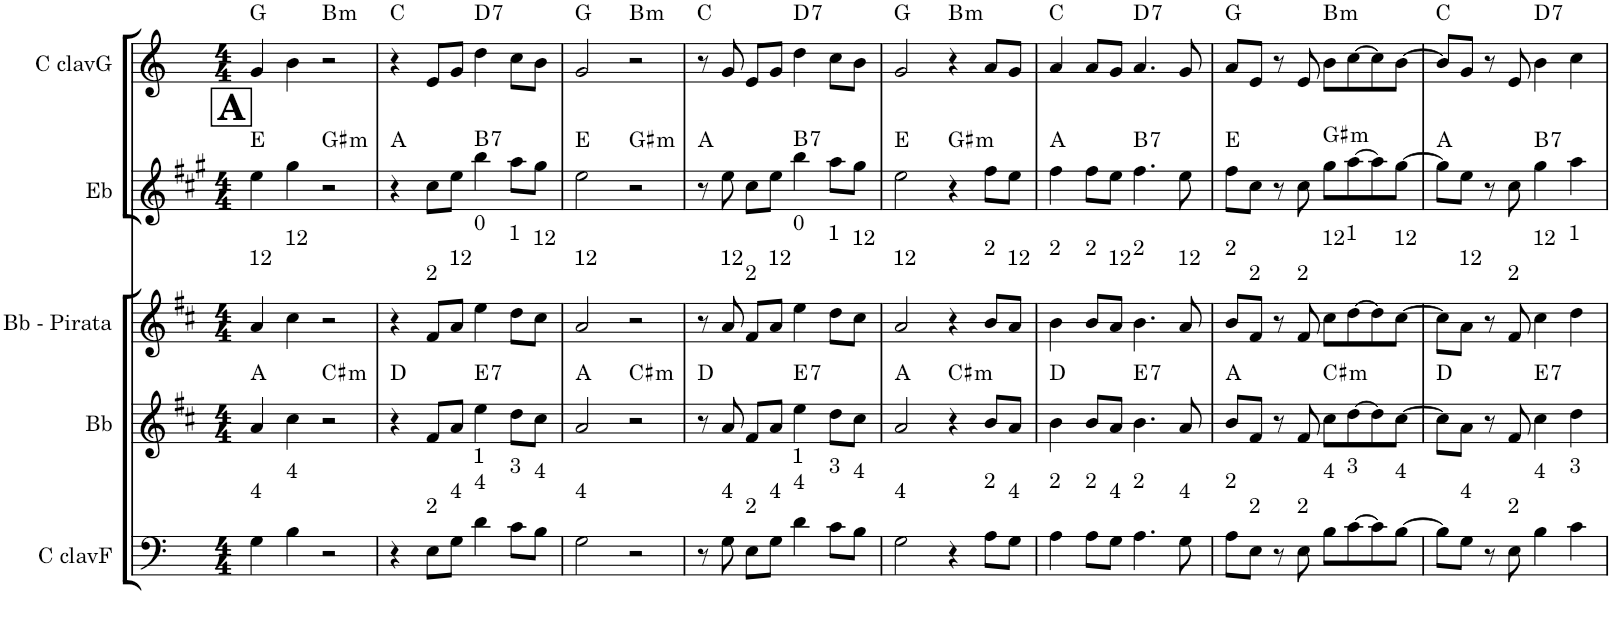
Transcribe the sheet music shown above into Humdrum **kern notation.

**kern	**kern	**harte	**kern	**kern	**harte	**kern	**harte
*part5	*part4	*part4	*part3	*part2	*part2	*part1	*part1
*staff5	*staff4	*	*staff3	*staff2	*	*staff1	*
*I"C clavF	*I"Bb	*	*I"Bb - Pirata	*I"Eb	*	*I"C clavG	*
*clefF4	*clefG2	*	*clefG2	*clefG2	*	*clefG2	*
*	*Trd1c2	*	*Trd1c2	*Trd5c9	*	*	*
*k[]	*k[f#c#]	*	*k[f#c#]	*k[f#c#g#]	*	*k[]	*
*M4/4	*M4/4	*	*M4/4	*M4/4	*	*M4/4	*
!!LO:REH:place=s1:b:B:cj:fs=18.5691:t=A
=1	=1	=1	=1	=1	=1	=1	=1
!	!	!	!LO:TX:a:t=12	!	!	!	!
!LO:TX:a:t=4	!	!	!	!	!	!	!
4G\	4a/	A:maj	4a/	4ee\	E:maj	4g/	G:maj
!	!	!	!LO:TX:a:t=12	!	!	!	!
!LO:TX:a:t=4	!	!	!	!	!	!	!
4B\	4cc#\	.	4cc#\	4gg#\	.	4b\	.
!	!	!LO:H:kt=m	!	!	!LO:H:kt=m	!	!LO:H:kt=m
2r	2r	C#:min	2r	2r	G#:min	2r	B:min
=2	=2	=2	=2	=2	=2	=2	=2
4r	4r	D:maj	4r	4r	A:maj	4r	C:maj
!	!	!	!LO:TX:a:t=2	!	!	!	!
!LO:TX:a:t=2	!	!	!	!	!	!	!
8E\L	8f#/L	.	8f#/L	8cc#\L	.	8e/L	.
!	!	!	!LO:TX:a:t=12	!	!	!	!
!LO:TX:a:t=4	!	!	!	!	!	!	!
8G\J	8a/J	.	8a/J	8ee\J	.	8g/J	.
!	!	!	!LO:TX:a:t=0	!	!	!	!
!LO:TX:a:t=1	!	!	!	!	!	!	!
!LO:TX:a:t=4	!	!LO:H:kt=7	!	!	!LO:H:kt=7	!	!LO:H:kt=7
4d\	4ee\	E:7	4ee\	4bb\	B:7	4dd\	D:7
!	!	!	!LO:TX:a:t=1	!	!	!	!
!LO:TX:a:t=3	!	!	!	!	!	!	!
8c\L	8dd\L	.	8dd\L	8aa\L	.	8cc\L	.
!	!	!	!LO:TX:a:t=12	!	!	!	!
!LO:TX:a:t=4	!	!	!	!	!	!	!
8B\J	8cc#\J	.	8cc#\J	8gg#\J	.	8b\J	.
=3	=3	=3	=3	=3	=3	=3	=3
!	!	!	!LO:TX:a:t=12	!	!	!	!
!LO:TX:a:t=4	!	!	!	!	!	!	!
2G\	2a/	A:maj	2a/	2ee\	E:maj	2g/	G:maj
!	!	!LO:H:kt=m	!	!	!LO:H:kt=m	!	!LO:H:kt=m
2r	2r	C#:min	2r	2r	G#:min	2r	B:min
=4	=4	=4	=4	=4	=4	=4	=4
8r	8r	D:maj	8r	8r	A:maj	8r	C:maj
!	!	!	!LO:TX:a:t=12	!	!	!	!
!LO:TX:a:t=4	!	!	!	!	!	!	!
8G\	8a/	.	8a/	8ee\	.	8g/	.
!	!	!	!LO:TX:a:t=2	!	!	!	!
!LO:TX:a:t=2	!	!	!	!	!	!	!
8E\L	8f#/L	.	8f#/L	8cc#\L	.	8e/L	.
!	!	!	!LO:TX:a:t=12	!	!	!	!
!LO:TX:a:t=4	!	!	!	!	!	!	!
8G\J	8a/J	.	8a/J	8ee\J	.	8g/J	.
!	!	!	!LO:TX:a:t=0	!	!	!	!
!LO:TX:a:t=1	!	!	!	!	!	!	!
!LO:TX:a:t=4	!	!LO:H:kt=7	!	!	!LO:H:kt=7	!	!LO:H:kt=7
4d\	4ee\	E:7	4ee\	4bb\	B:7	4dd\	D:7
!	!	!	!LO:TX:a:t=1	!	!	!	!
!LO:TX:a:t=3	!	!	!	!	!	!	!
8c\L	8dd\L	.	8dd\L	8aa\L	.	8cc\L	.
!	!	!	!LO:TX:a:t=12	!	!	!	!
!LO:TX:a:t=4	!	!	!	!	!	!	!
8B\J	8cc#\J	.	8cc#\J	8gg#\J	.	8b\J	.
=5	=5	=5	=5	=5	=5	=5	=5
!	!	!	!LO:TX:a:t=12	!	!	!	!
!LO:TX:a:t=4	!	!	!	!	!	!	!
2G\	2a/	A:maj	2a/	2ee\	E:maj	2g/	G:maj
!	!	!LO:H:kt=m	!	!	!LO:H:kt=m	!	!LO:H:kt=m
4r	4r	C#:min	4r	4r	G#:min	4r	B:min
!	!	!	!LO:TX:a:t=2	!	!	!	!
!LO:TX:a:t=2	!	!	!	!	!	!	!
8A\L	8b/L	.	8b/L	8ff#\L	.	8a/L	.
!	!	!	!LO:TX:a:t=12	!	!	!	!
!LO:TX:a:t=4	!	!	!	!	!	!	!
8G\J	8a/J	.	8a/J	8ee\J	.	8g/J	.
=6	=6	=6	=6	=6	=6	=6	=6
!	!	!	!LO:TX:a:t=2	!	!	!	!
!LO:TX:a:t=2	!	!	!	!	!	!	!
4A\	4b\	D:maj	4b\	4ff#\	A:maj	4a/	C:maj
!	!	!	!LO:TX:a:t=2	!	!	!	!
!LO:TX:a:t=2	!	!	!	!	!	!	!
8A\L	8b/L	.	8b/L	8ff#\L	.	8a/L	.
!	!	!	!LO:TX:a:t=12	!	!	!	!
!LO:TX:a:t=4	!	!	!	!	!	!	!
8G\J	8a/J	.	8a/J	8ee\J	.	8g/J	.
!	!	!	!LO:TX:a:t=2	!	!	!	!
!LO:TX:a:t=2	!	!LO:H:kt=7	!	!	!LO:H:kt=7	!	!LO:H:kt=7
4.A\	4.b\	E:7	4.b\	4.ff#\	B:7	4.a/	D:7
!	!	!	!LO:TX:a:t=12	!	!	!	!
!LO:TX:a:t=4	!	!	!	!	!	!	!
8G\	8a/	.	8a/	8ee\	.	8g/	.
=7	=7	=7	=7	=7	=7	=7	=7
!	!	!	!LO:TX:a:t=2	!	!	!	!
!LO:TX:a:t=2	!	!	!	!	!	!	!
8A\L	8b/L	A:maj	8b/L	8ff#\L	E:maj	8a/L	G:maj
!	!	!	!LO:TX:a:t=2	!	!	!	!
!LO:TX:a:t=2	!	!	!	!	!	!	!
8E\J	8f#/J	.	8f#/J	8cc#\J	.	8e/J	.
8r	8r	.	8r	8r	.	8r	.
!	!	!	!LO:TX:a:t=2	!	!	!	!
!LO:TX:a:t=2	!	!	!	!	!	!	!
8E\	8f#/	.	8f#/	8cc#\	.	8e/	.
!	!	!	!LO:TX:a:t=12	!	!	!	!
!LO:TX:a:t=4	!	!LO:H:kt=m	!	!	!LO:H:kt=m	!	!LO:H:kt=m
8B\L	8cc#\L	C#:min	8cc#\L	8gg#\L	G#:min	8b\L	B:min
!	!	!	!LO:TX:a:t=1	!	!	!	!
!LO:TX:a:t=3	!	!	!	!	!	!	!
[>8c\	[>8dd\	.	[>8dd\	[>8aa\	.	[>8cc\	.
8c\]	8dd\]	.	8dd\]	8aa\]	.	8cc\]	.
!	!	!	!LO:TX:a:t=12	!	!	!	!
!LO:TX:a:t=4	!	!	!	!	!	!	!
[>8B\J	[>8cc#\J	.	[>8cc#\J	[>8gg#\J	.	[>8b\J	.
=8	=8	=8	=8	=8	=8	=8	=8
8B\L]	8cc#\L]	D:maj	8cc#\L]	8gg#\L]	A:maj	8b/L]	C:maj
!	!	!	!LO:TX:a:t=12	!	!	!	!
!LO:TX:a:t=4	!	!	!	!	!	!	!
8G\J	8a\J	.	8a\J	8ee\J	.	8g/J	.
8r	8r	.	8r	8r	.	8r	.
!	!	!	!LO:TX:a:t=2	!	!	!	!
!LO:TX:a:t=2	!	!	!	!	!	!	!
8E\	8f#/	.	8f#/	8cc#\	.	8e/	.
!	!	!	!LO:TX:a:t=12	!	!	!	!
!LO:TX:a:t=4	!	!LO:H:kt=7	!	!	!LO:H:kt=7	!	!LO:H:kt=7
4B\	4cc#\	E:7	4cc#\	4gg#\	B:7	4b\	D:7
!	!	!	!LO:TX:a:t=1	!	!	!	!
!LO:TX:a:t=3	!	!	!	!	!	!	!
4c\	4dd\	.	4dd\	4aa\	.	4cc\	.
=	=	=	=	=	=	=	=
*-	*-	*-	*-	*-	*-	*-	*-
